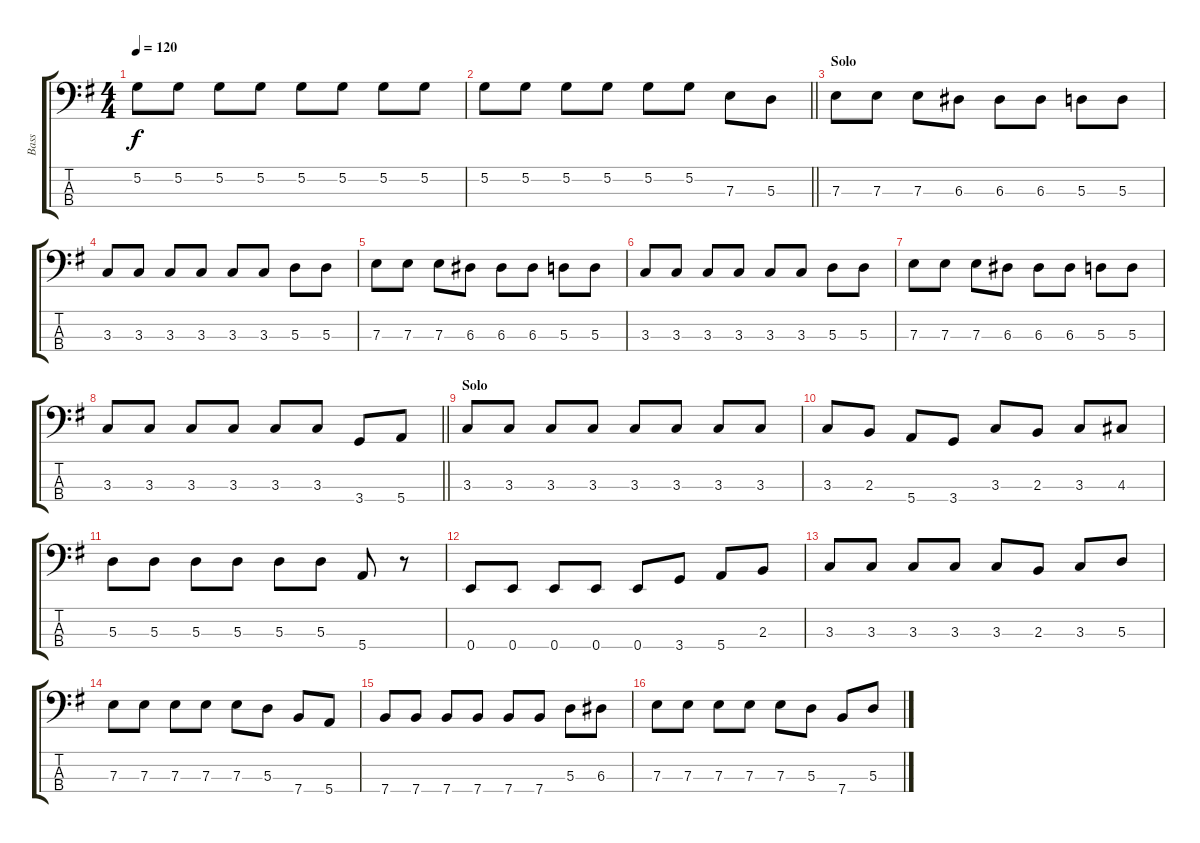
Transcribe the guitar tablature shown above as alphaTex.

\track ("Bass" "Bass") {instrument electricbassfinger}
\staff {score tabs}
\tuning (G2 D2 A1 E1) {hide}
\ts (4 4)
\tempo 120
\clef f4
\ks g
5.2.8{dy f} 5.2.8 5.2.8 5.2.8 5.2.8 5.2.8 5.2.8 5.2.8 |
\barLineRight lightlight
5.2.8 5.2.8 5.2.8 5.2.8 5.2.8 5.2.8 7.3.8 5.3.8 |
\section ("" "Solo")
7.3.8 7.3.8 7.3.8 6.3.8 6.3.8 6.3.8 5.3.8 5.3.8 |
3.3.8 3.3.8 3.3.8 3.3.8 3.3.8 3.3.8 5.3.8 5.3.8 |
7.3.8 7.3.8 7.3.8 6.3.8 6.3.8 6.3.8 5.3.8 5.3.8 |
3.3.8 3.3.8 3.3.8 3.3.8 3.3.8 3.3.8 5.3.8 5.3.8 |
7.3.8 7.3.8 7.3.8 6.3.8 6.3.8 6.3.8 5.3.8 5.3.8 |
\barLineRight lightlight
3.3.8 3.3.8 3.3.8 3.3.8 3.3.8 3.3.8 3.4.8 5.4.8 |
\section ("" "Solo")
3.3.8 3.3.8 3.3.8 3.3.8 3.3.8 3.3.8 3.3.8 3.3.8 |
3.3.8 2.3.8 5.4.8 3.4.8 3.3.8 2.3.8 3.3.8 4.3.8 |
5.3.8 5.3.8 5.3.8 5.3.8 5.3.8 5.3.8 5.4.8 r.8 |
0.4.8 0.4.8 0.4.8 0.4.8 0.4.8 3.4.8 5.4.8 2.3.8 |
3.3.8 3.3.8 3.3.8 3.3.8 3.3.8 2.3.8 3.3.8 5.3.8 |
7.3.8 7.3.8 7.3.8 7.3.8 7.3.8 5.3.8 7.4.8 5.4.8 |
7.4.8 7.4.8 7.4.8 7.4.8 7.4.8 7.4.8 5.3.8 6.3.8 |
7.3.8 7.3.8 7.3.8 7.3.8 7.3.8 5.3.8 7.4.8 5.3.8
